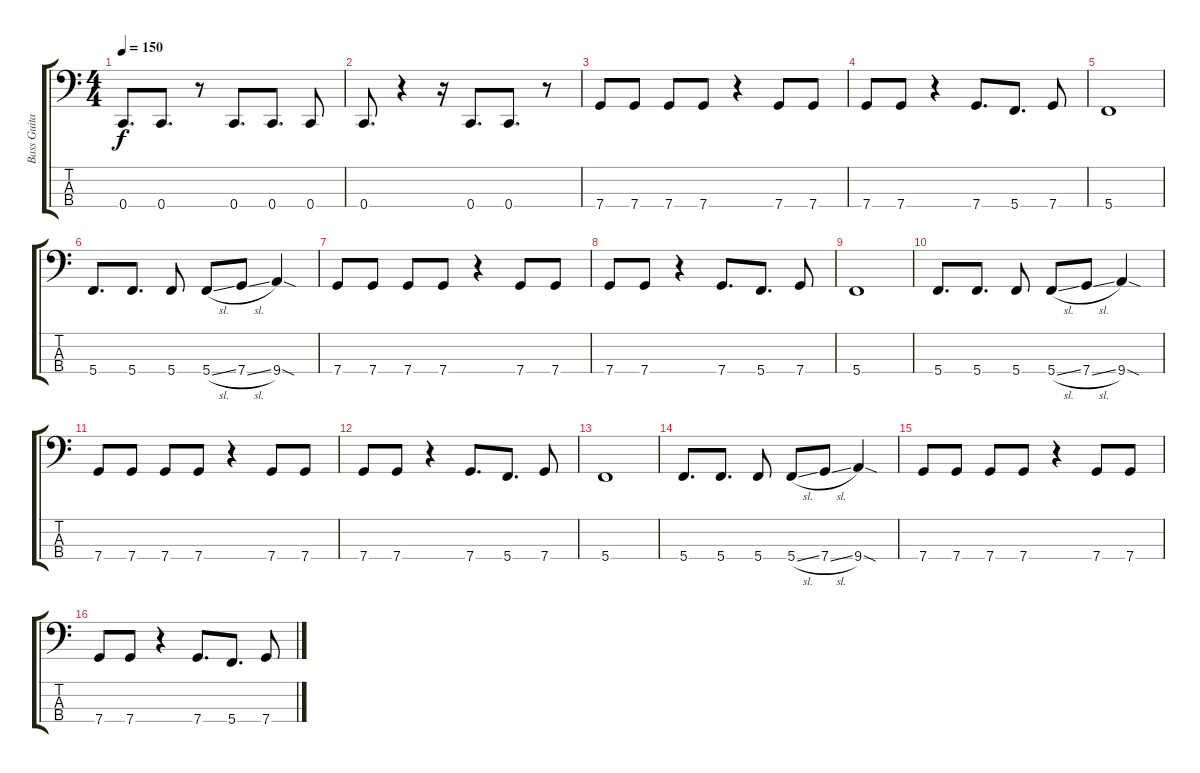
\track ("Bass Guitar" "Bass Guita") {instrument electricbasspick}
\staff {score tabs}
\tuning (F2 C2 G1 C1) {hide}
\ts (4 4)
\tempo 150
\clef f4
\ks c
0.4.8{d dy f} 0.4.8{d} r.8 0.4.8{d} 0.4.8{d} 0.4.8 |
0.4.8{d} r.4 r.16 0.4.8{d} 0.4.8{d} r.8 |
7.4.8 7.4.8 7.4.8 7.4.8 r.4 7.4.8 7.4.8 |
7.4.8 7.4.8 r.4 7.4.8{d} 5.4.8{d} 7.4.8 |
5.4.1 |
5.4.8{d} 5.4.8{d} 5.4.8 5.4{sl}.8 7.4{sl}.8 9.4{sod}.4 |
7.4.8 7.4.8 7.4.8 7.4.8 r.4 7.4.8 7.4.8 |
7.4.8 7.4.8 r.4 7.4.8{d} 5.4.8{d} 7.4.8 |
5.4.1 |
5.4.8{d} 5.4.8{d} 5.4.8 5.4{sl}.8 7.4{sl}.8 9.4{sod}.4 |
7.4.8 7.4.8 7.4.8 7.4.8 r.4 7.4.8 7.4.8 |
7.4.8 7.4.8 r.4 7.4.8{d} 5.4.8{d} 7.4.8 |
5.4.1 |
5.4.8{d} 5.4.8{d} 5.4.8 5.4{sl}.8 7.4{sl}.8 9.4{sod}.4 |
7.4.8 7.4.8 7.4.8 7.4.8 r.4 7.4.8 7.4.8 |
7.4.8 7.4.8 r.4 7.4.8{d} 5.4.8{d} 7.4.8
